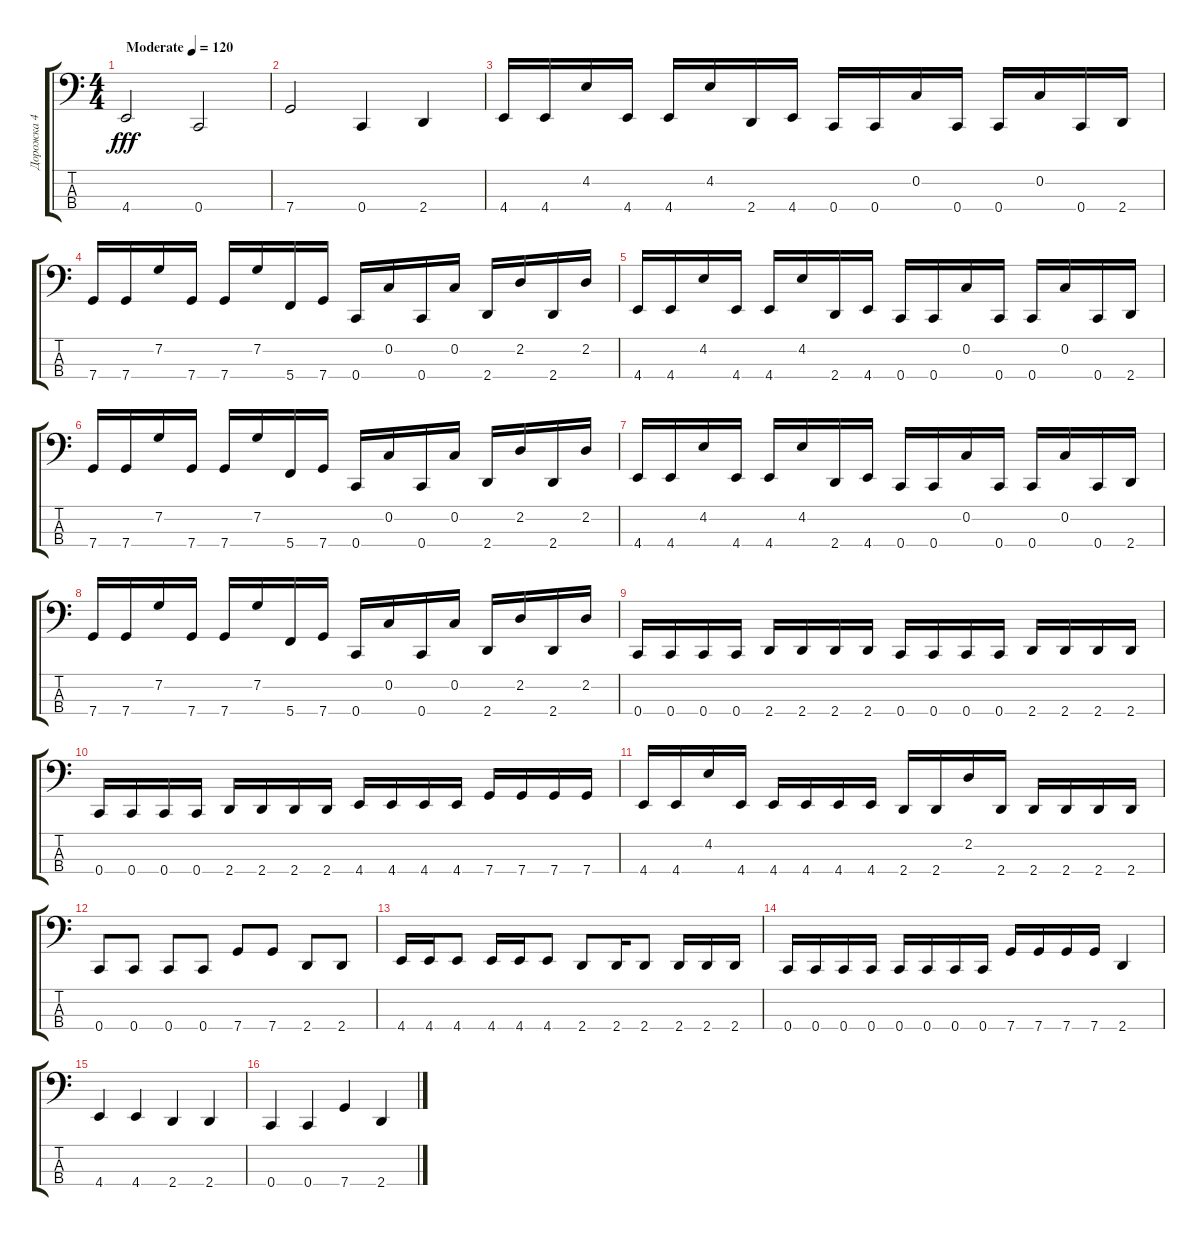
\track ("Дорожка 4" "Дорожка 4") {instrument electricbassfinger}
\staff {score tabs}
\tuning (F2 C2 G1 C1) {hide}
\ts (4 4)
\tempo (120 "Moderate")
\clef f4
\ks c
4.4.2{dy fff instrument electricbassfinger} 0.4.2 |
7.4.2 0.4.4 2.4.4 |
4.4.16 4.4.16 4.2.16 4.4.16 4.4.16 4.2.16 2.4.16 4.4.16 0.4.16 0.4.16 0.2.16 0.4.16 0.4.16 0.2.16 0.4.16 2.4.16 |
7.4.16 7.4.16 7.2.16 7.4.16 7.4.16 7.2.16 5.4.16 7.4.16 0.4.16 0.2.16 0.4.16 0.2.16 2.4.16 2.2.16 2.4.16 2.2.16 |
4.4.16 4.4.16 4.2.16 4.4.16 4.4.16 4.2.16 2.4.16 4.4.16 0.4.16 0.4.16 0.2.16 0.4.16 0.4.16 0.2.16 0.4.16 2.4.16 |
7.4.16 7.4.16 7.2.16 7.4.16 7.4.16 7.2.16 5.4.16 7.4.16 0.4.16 0.2.16 0.4.16 0.2.16 2.4.16 2.2.16 2.4.16 2.2.16 |
4.4.16 4.4.16 4.2.16 4.4.16 4.4.16 4.2.16 2.4.16 4.4.16 0.4.16 0.4.16 0.2.16 0.4.16 0.4.16 0.2.16 0.4.16 2.4.16 |
7.4.16 7.4.16 7.2.16 7.4.16 7.4.16 7.2.16 5.4.16 7.4.16 0.4.16 0.2.16 0.4.16 0.2.16 2.4.16 2.2.16 2.4.16 2.2.16 |
0.4.16 0.4.16 0.4.16 0.4.16 2.4.16 2.4.16 2.4.16 2.4.16 0.4.16 0.4.16 0.4.16 0.4.16 2.4.16 2.4.16 2.4.16 2.4.16 |
0.4.16 0.4.16 0.4.16 0.4.16 2.4.16 2.4.16 2.4.16 2.4.16 4.4.16 4.4.16 4.4.16 4.4.16 7.4.16 7.4.16 7.4.16 7.4.16 |
4.4.16 4.4.16 4.2.16 4.4.16 4.4.16 4.4.16 4.4.16 4.4.16 2.4.16 2.4.16 2.2.16 2.4.16 2.4.16 2.4.16 2.4.16 2.4.16 |
0.4.8 0.4.8 0.4.8 0.4.8 7.4.8 7.4.8 2.4.8 2.4.8 |
4.4.16 4.4.16 4.4.8 4.4.16 4.4.16 4.4.8 2.4.8 2.4.16 2.4.8 2.4.16 2.4.16 2.4.16 |
0.4.16 0.4.16 0.4.16 0.4.16 0.4.16 0.4.16 0.4.16 0.4.16 7.4.16 7.4.16 7.4.16 7.4.16 2.4.4 |
4.4.4 4.4.4 2.4.4 2.4.4 |
0.4.4 0.4.4 7.4.4 2.4.4
